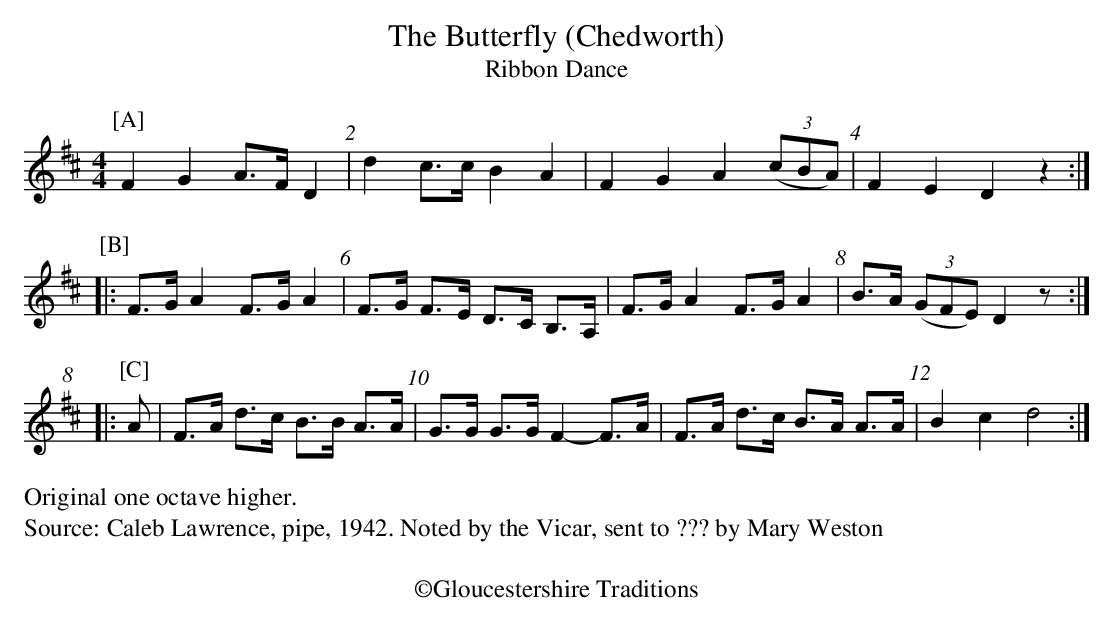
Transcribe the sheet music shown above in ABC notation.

X:1
T:Butterfly (Chedworth), The
T:Ribbon Dance
M:4/4
L:1/8
K:Dmaj
P:[A]
F2G2A>FD2|d2c>c B2A2|\
F2G2A2((3cBA)|F2E2 D2z2:|
P:[B]
|:F>GA2F>GA2|F>G F>E D>C B,>A,|\
F>GA2F>GA2|B>A ((3GFE) D2z:||:
P:[C]
A|F>A d>c B>B A>A| G>G G>G F2-F>A|F>A d>c B>A A>A|B2c2 d4:|
